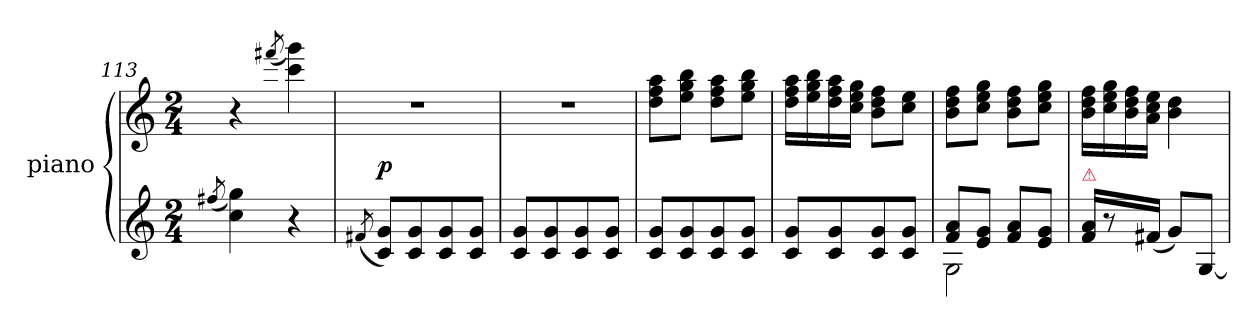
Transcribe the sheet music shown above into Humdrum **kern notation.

**kern	**kern	**dynam
*part1	*part1	*part1
*staff2	*staff1	*staff1/2
*I"piano	*	*
*I'Pno	*	*
*clefG2	*clefG2	*
*k[]	*k[]	*
*C:	*C:	*
*M2/4	*M2/4	*
=113	=113	=113
(8qff#X/	.	.
4cc\ 4gg\)	4r	.
.	(8qfff#X/	.
4r	4ccc\ 4ggg\)	.
=114	=114	=114
(8qf#X/	.	.
8c/ 8g/L)	2r	p
8c/ 8g/	.	.
8c/ 8g/	.	.
8c/ 8g/J	.	.
=115	=115	=115
8c/ 8g/L	2r	.
8c/ 8g/	.	.
8c/ 8g/	.	.
8c/ 8g/J	.	.
=116	=116	=116
8c/ 8g/L	8dd\ 8ff\ 8aa\L	.
8c/ 8g/	8ee\ 8gg\ 8bb\J	.
8c/ 8g/	8dd\ 8ff\ 8aa\L	.
8c/ 8g/J	8ee\ 8gg\ 8bb\J	.
=117	=117	=117
8c/ 8g/L	16dd\ 16ff\ 16aa\LL	.
.	16ee\ 16gg\ 16bb\	.
8c/ 8g/	16dd\ 16ff\ 16aa\	.
.	16cc\ 16ee\ 16gg\JJ	.
8c/ 8g/	8b\ 8dd\ 8ff\L	.
8c/ 8g/J	8cc\ 8ee\J	.
=118	=118	=118
*^	*	*
8f/ 8a/L	2G\	8b\ 8dd\ 8ff\L	.
8e/ 8g/J	.	8cc\ 8ee\ 8gg\J	.
8f/ 8a/L	.	8b\ 8dd\ 8ff\L	.
8e/ 8g/J	.	8cc\ 8ee\ 8gg\J	.
*v	*v	*	*
=119	=119	=119
!LO:TX:a:color=crimson:t=⚠	!	!
16f/ 16a/LL	16b\ 16dd\ 16ff\LL	.
8r	16cc\ 16ee\ 16gg\	.
.	16b\ 16dd\ 16ff\	.
(16f#X/JJ	16a\ 16cc\ 16ee\JJ	.
8g/L)	4b\ 4dd\	.
[8G/J	.	.
=	=	=
*-	*-	*-
